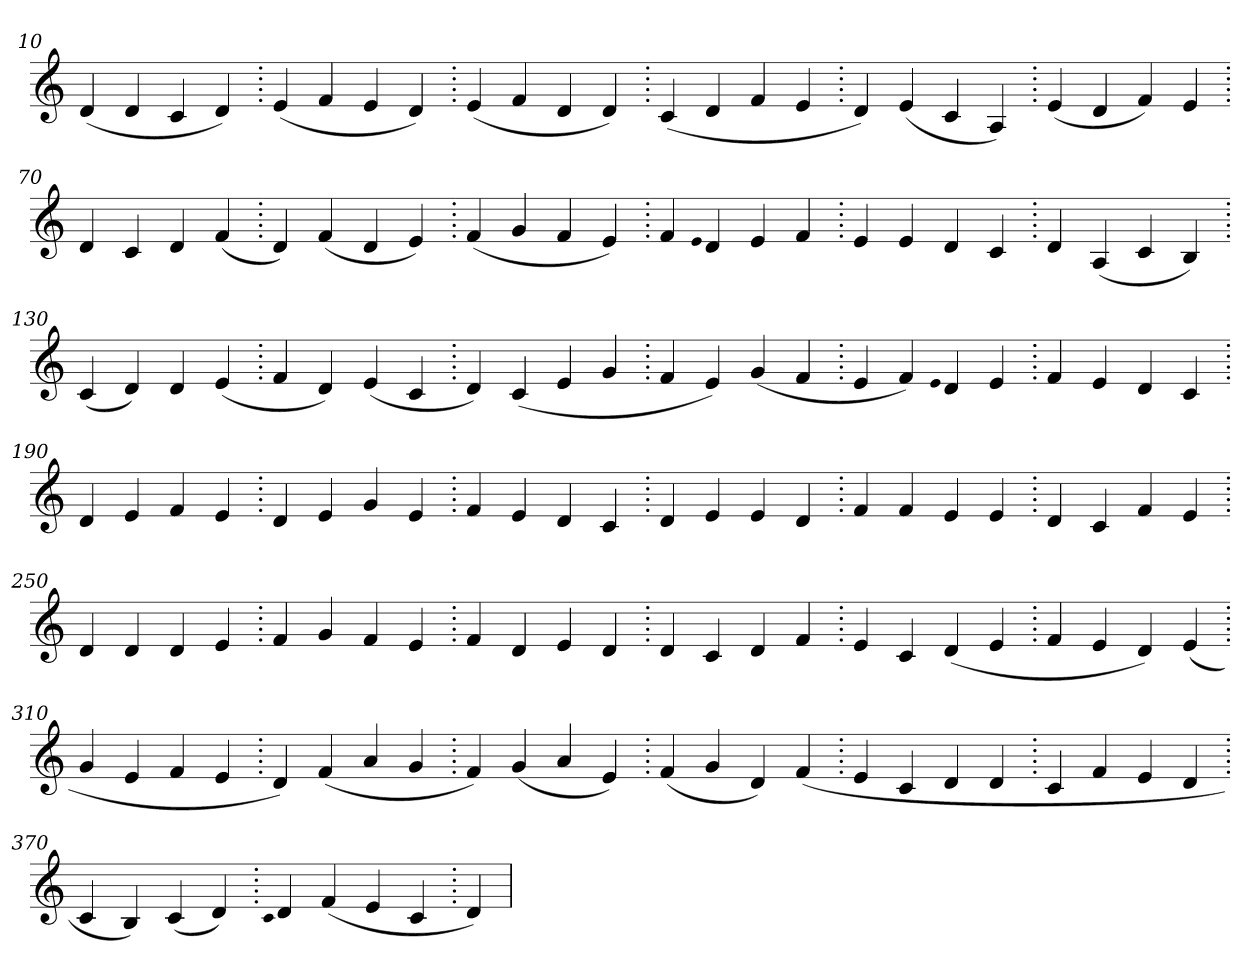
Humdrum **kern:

**kern
*part1
*staff1
*clefG2
=10.
(>4d
4d
4c
4d)
=20.
(>4e
4f
4e
4d)
=30.
(>4e
4f
4d
4d)
=40.
(>4c
4d
4f
4e
=50.
4d)
(>4e
4c
4A)
=60.
(>4e
4d
4f)
4e
=70.
4d
4c
4d
(>4f
=80.
4d)
(>4f
4d
4e)
=90.
(>4f
4g
4f
4e)
=100.
(>4f
qqe
4d
4e
4f
=110.
4e
4e
4d
4c
=120.
4d
(>4A
4c
4B)
=130.
(>4c
4d)
4d
(>4e
=140.
4f
4d)
(>4e
4c
=150.
4d)
(>4c
4e
4g
=160.
4f
4e)
(>4g
4f
=170.
4e
4f)
qqe
4d
4e
=180.
4f
4e
4d
4c
=190.
4d
4e
4f
4e
=200.
4d
4e
4g
4e
=210.
4f
4e
4d
4c
=220.
4d
4e
4e
4d
=230.
4f
4f
4e
4e
=240.
4d
4c
4f
4e
=250.
4d
4d
4d
4e
=260.
4f
4g
4f
4e
=270.
4f
4d
4e
4d
=280.
4d
4c
4d
4f
=290.
4e
4c
(>4d
4e
=300.
4f
4e
4d)
(>4e
=310.
4g
4e
4f
4e
=320.
4d)
(>4f
4a
4g
=330.
4f)
(>4g
4a
4e)
=340.
(>4f
4g
4d)
(>4f
=350.
4e
4c
4d
4d
=360.
4c
4f
4e
4d
=370.
4c
4B)
(>4c
4d)
=380.
qqc
4d
(>4f
4e
4c
=390.
4d)
=
*-
